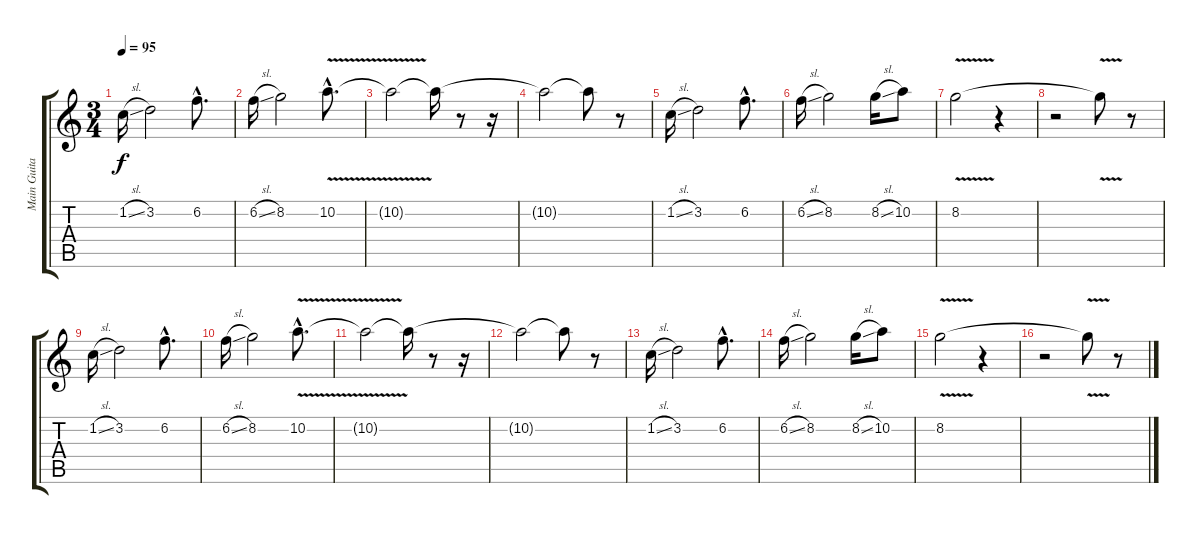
\track ("Main Guitar" "Main Guita") {instrument overdrivenguitar}
\staff {score tabs}
\tuning (E4 B3 G3 D3 A2 E2) {hide}
\ts (3 4)
\tempo 95
\clef g2
\ks c
1.2{sl}.16{dy f} 3.2.2 6.2{hac}.8{d} |
6.2{sl}.16 8.2.2 10.2{v hac}.8{d} |
10.2{t}.2 10.2{t}.16 r.8 r.16 |
10.2{t}.2 10.2{t}.8 r.8 |
1.2{sl}.16 3.2.2 6.2{hac}.8{d} |
6.2{sl}.16 8.2.2 8.2{sl}.16 10.2.8 |
8.2{v}.2 r.4 |
r.2 8.2{t}.8 r.8 |
1.2{sl}.16 3.2.2 6.2{hac}.8{d} |
6.2{sl}.16 8.2.2 10.2{v hac}.8{d} |
10.2{t}.2 10.2{t}.16 r.8 r.16 |
10.2{t}.2 10.2{t}.8 r.8 |
1.2{sl}.16 3.2.2 6.2{hac}.8{d} |
6.2{sl}.16 8.2.2 8.2{sl}.16 10.2.8 |
8.2{v}.2 r.4 |
r.2 8.2{t}.8 r.8
